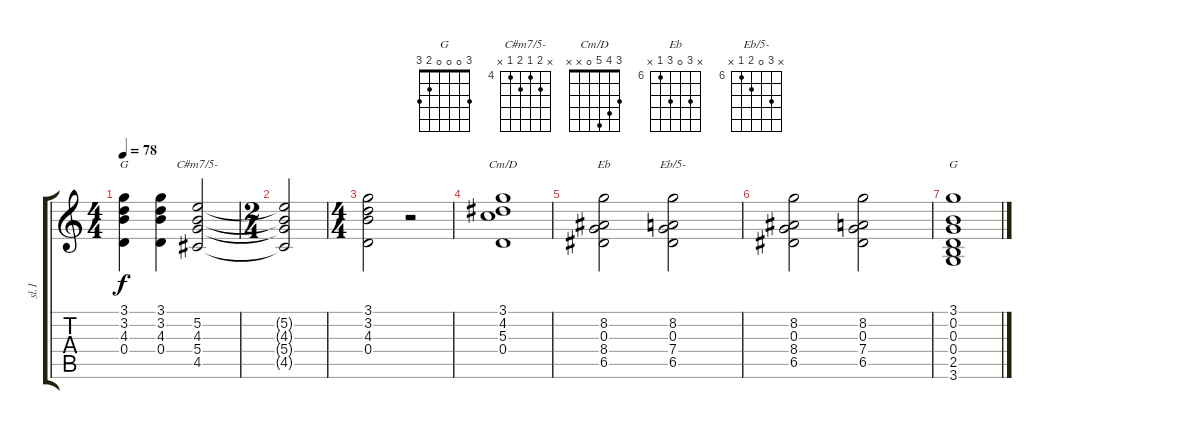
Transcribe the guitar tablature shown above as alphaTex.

\track ("sl.1" "sl.1") {instrument electricguitarjazz}
\staff {score tabs}
\tuning (E4 B3 G3 D3 A2 E2) {hide}
\chord ("G" 3 3 4 0 x x)
\chord ("C#m7/5-" x 5 4 5 4 x) {firstfret 4}
\chord ("Cm/D" 3 4 5 0 x x)
\chord ("Eb" x 8 0 8 6 x) {firstfret 6}
\chord ("Eb/5-" x 8 0 7 6 x) {firstfret 6}
\chord ("G" 3 0 0 0 2 3)
\ts (4 4)
\tempo 78
\clef g2
\ks c
(3.1 3.2 4.3 0.4).4{ch "G" dy f} (3.1 3.2 4.3 0.4).4 (5.2 4.3 5.4 4.5).2{ch "C#m7/5-"} |
\ts (2 4)
(5.2{t} 4.3{t} 5.4{t} 4.5{t}).2 |
\ts (4 4)
(3.1 3.2 4.3 0.4).2 r.2 |
(3.1 4.2 5.3 0.4).1{ch "Cm/D"} |
(8.2 0.3 8.4 6.5).2{ch "Eb"} (8.2 0.3 7.4 6.5).2{ch "Eb/5-"} |
(8.2 0.3 8.4 6.5).2 (8.2 0.3 7.4 6.5).2 |
(3.1 0.2 0.3 0.4 2.5 3.6).1{ch "G"}
